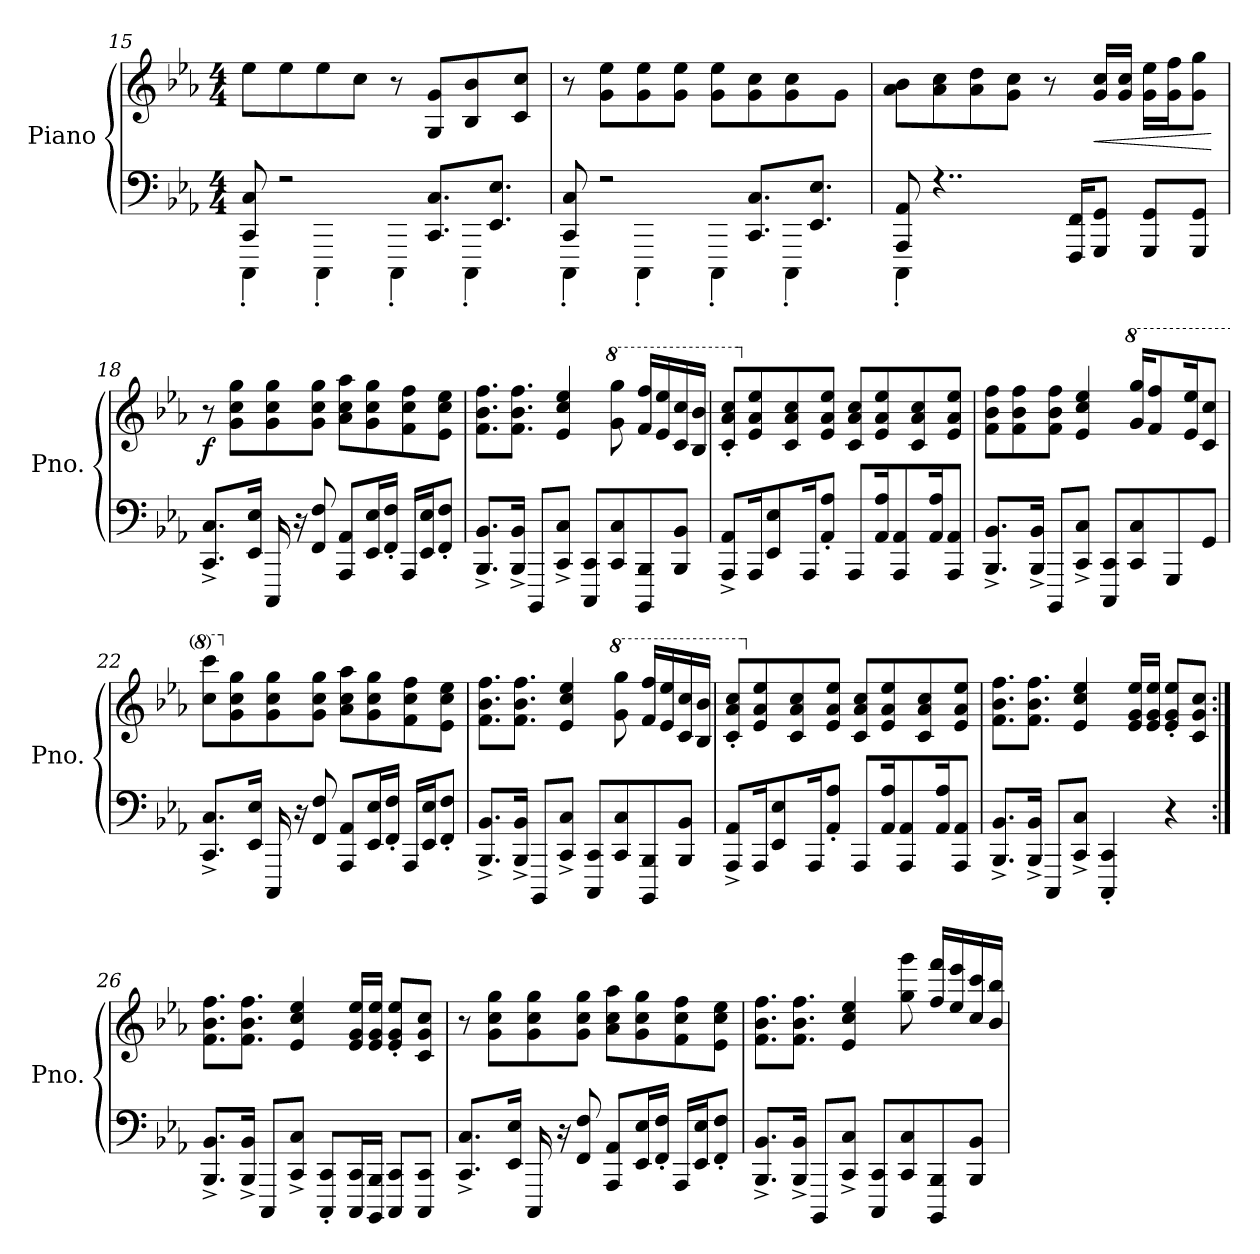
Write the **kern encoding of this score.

**kern	**kern	**dynam
*part1	*part1	*part1
*staff2	*staff1	*staff1/2
*I"Piano	*	*
*I'Pno.	*	*
!!LO:LB:g=z
*clefF4	*clefG2	*
*k[b-e-a-]	*k[b-e-a-]	*
*M4/4	*M4/4	*
=15	=15	=15
*^	*	*
8CC/ 8C/	4CCC'\	8ee-\L	.
2r	.	8ee-\	.
.	4CCC'\	8ee-\	.
.	.	8cc\J	.
.	4CCC'\	8r	.
8.CC/ 8.C/L	.	8G/ 8g/L	.
.	4CCC'\	8B-/ 8b-/	.
8.EE-/ 8.E-/J	.	.	.
.	.	8c/ 8cc/J	.
=16	=16	=16	=16
8CC/ 8C/	4CCC'\	8r	.
2r	.	8g\ 8ee-\L	.
.	4CCC'\	8g\ 8ee-\	.
.	.	8g\ 8ee-\J	.
.	4CCC'\	8g\ 8ee-\L	.
8.CC/ 8.C/L	.	8g\ 8cc\	.
.	4CCC'\	8g\ 8cc\	.
8.EE-/ 8.E-/J	.	.	.
.	.	8g\J	.
=17	=17	=17	=17
8AAA-/ 8AA-/	4CCC'\	8a-\ 8b-\L	.
4..r	.	8a-\ 8cc\	.
.	2.ryy	8a-\ 8dd\	.
.	.	8g\ 8cc\J	.
.	.	8r	.
16FFF/ 16FF/KL	.	.	.
!	!	!	!LO:HP:b
8GGG/ 8GG/J	.	16g/ 16cc/LL	<
.	.	16g/ 16cc/JJ	.
8GGG/ 8GG/L	.	16g\ 16ee-\LL	.
.	.	16g\ 16ff\J	.
8GGG/ 8GG/J	.	8g\ 8gg\J	.
*v	*v	*	*
.	.	[
!!LO:LB:g=z
=18	=18	=18
!	!	!LO:DY:b
8.CC/^ 8.C/^L	8r	f
.	8g\ 8cc\ 8gg\L	.
16EE-/ 16E-/Jk	.	.
16CCC/	8g\ 8cc\ 8gg\	.
16r	.	.
8FF/ 8F/	8g\ 8cc\ 8gg\J	.
8AAA-/ 8AA-/L	8a-\ 8cc\ 8aa-\L	.
16EE-/ 16E-/L	8g\ 8cc\ 8gg\	.
16FF/' 16F/'JJ	.	.
16AAA-/LL	8f\ 8cc\ 8ff\	.
16EE-/ 16E-/J	.	.
8FF/' 8F/'J	8e-\ 8cc\ 8ee-\J	.
=19	=19	=19
8.BBB-/^ 8.BB-/^L	8.f\ 8.b-\ 8.ff\L	.
16BBB-/^ 16BB-/^Jk	8.f\ 8.b-\ 8.ff\J	.
8BBBB-/L	.	.
8CC/^ 8C/^J	4e-/ 4cc/ 4ee-/	.
8CCC/ 8CC/L	.	.
*	*8va	*
8CC/ 8C/	8gg\ 8ggg\	.
8BBBB-/ 8BBB-/	16ff/ 16fff/LL	.
.	16ee-/ 16eee-/	.
8BBB-/ 8BB-/J	16cc/ 16ccc/	.
.	16b-/ 16bb-/JJ	.
=20	=20	=20
8AAA-/^ 8AA-/^L	8cc/' 8aa-/' 8ccc/'L	.
*	*X8va	*
16AAA-/K	8e-/ 8a-/ 8ee-/	.
8EE-/ 8E-/	.	.
.	8c/ 8a-/ 8cc/	.
16AAA-/K	.	.
8AA-/' 8A-/'J	8e-/ 8a-/ 8ee-/J	.
8AAA-/L	8c/ 8a-/ 8cc/L	.
16AA-/ 16A-/K	8e-/ 8a-/ 8ee-/	.
8AAA-/ 8AA-/	.	.
.	8c/ 8a-/ 8cc/	.
16AA-/ 16A-/K	.	.
8AAA-/ 8AA-/J	8e-/ 8a-/ 8ee-/J	.
!!LO:LB:g=z
=21	=21	=21
8.BBB-/^ 8.BB-/^L	8f\ 8b-\ 8ff\L	.
.	8f\ 8b-\ 8ff\	.
16BBB-/^ 16BB-/^Jk	.	.
8BBBB-/L	8f\ 8b-\ 8ff\J	.
8CC/^ 8C/^J	4e-/ 4cc/ 4ee-/	.
8CCC/ 8CC/L	.	.
*	*8va	*
8CC/ 8C/	16gg/ 16ggg/KL	.
.	8ff/ 8fff/	.
8GGG/	.	.
.	16ee-/ 16eee-/K	.
8GG/J	8cc/ 8ccc/J	.
=22	=22	=22
8.CC/^ 8.C/^L	8ccc\ 8cccc\L	.
*	*X8va	*
.	8g\ 8cc\ 8gg\	.
16EE-/ 16E-/Jk	.	.
16CCC/	8g\ 8cc\ 8gg\	.
16r	.	.
8FF/ 8F/	8g\ 8cc\ 8gg\J	.
8AAA-/ 8AA-/L	8a-\ 8cc\ 8aa-\L	.
16EE-/ 16E-/L	8g\ 8cc\ 8gg\	.
16FF/' 16F/'JJ	.	.
16AAA-/LL	8f\ 8cc\ 8ff\	.
16EE-/ 16E-/J	.	.
8FF/' 8F/'J	8e-\ 8cc\ 8ee-\J	.
=23	=23	=23
8.BBB-/^ 8.BB-/^L	8.f\ 8.b-\ 8.ff\L	.
16BBB-/^ 16BB-/^Jk	8.f\ 8.b-\ 8.ff\J	.
8BBBB-/L	.	.
8CC/^ 8C/^J	4e-/ 4cc/ 4ee-/	.
8CCC/ 8CC/L	.	.
*	*8va	*
8CC/ 8C/	8gg\ 8ggg\	.
*	*8va	*
8BBBB-/ 8BBB-/	16ff/ 16fff/LL	.
.	16ee-/ 16eee-/	.
8BBB-/ 8BB-/J	16cc/ 16ccc/	.
.	16b-/ 16bb-/JJ	.
!!LO:LB:g=z
=24	=24	=24
8AAA-/^ 8AA-/^L	8cc/' 8aa-/' 8ccc/'L	.
*	*X8va	*
*	*X8va	*
16AAA-/K	8e-/ 8a-/ 8ee-/	.
8EE-/ 8E-/	.	.
.	8c/ 8a-/ 8cc/	.
16AAA-/K	.	.
8AA-/' 8A-/'J	8e-/ 8a-/ 8ee-/J	.
8AAA-/L	8c/ 8a-/ 8cc/L	.
16AA-/ 16A-/K	8e-/ 8a-/ 8ee-/	.
8AAA-/ 8AA-/	.	.
.	8c/ 8a-/ 8cc/	.
16AA-/ 16A-/K	.	.
8AAA-/ 8AA-/J	8e-/ 8a-/ 8ee-/J	.
=25	=25	=25
8.BBB-/^ 8.BB-/^L	8.f\ 8.b-\ 8.ff\L	.
16BBB-/^ 16BB-/^Jk	8.f\ 8.b-\ 8.ff\J	.
8CCC/L	.	.
8CC/^ 8C/^J	4e-/ 4cc/ 4ee-/	.
4CCC/' 4CC/'	.	.
.	16e-/ 16g/ 16ee-/LL	.
.	16e-/ 16g/ 16ee-/JJ	.
4r	8e-/' 8g/' 8ee-/'L	.
.	8c/ 8g/ 8cc/J	.
=26:|!	=26:|!	=26:|!
8.BBB-/^ 8.BB-/^L	8.f\ 8.b-\ 8.ff\L	.
16BBB-/^ 16BB-/^Jk	8.f\ 8.b-\ 8.ff\J	.
8CCC/L	.	.
8CC/^ 8C/^J	4e-/ 4cc/ 4ee-/	.
8CCC/' 8CC/'L	.	.
16CCC/ 16CC/L	16e-/ 16g/ 16ee-/LL	.
16BBBB-/ 16BBB-/JJ	16e-/ 16g/ 16ee-/JJ	.
8CCC/ 8CC/L	8e-/' 8g/' 8ee-/'L	.
8CCC/ 8CC/J	8c/ 8g/ 8cc/J	.
!!LO:PB:g=z
=27	=27	=27
8.CC/^ 8.C/^L	8r	.
.	8g\ 8cc\ 8gg\L	.
16EE-/ 16E-/Jk	.	.
16CCC/	8g\ 8cc\ 8gg\	.
16r	.	.
8FF/ 8F/	8g\ 8cc\ 8gg\J	.
8AAA-/ 8AA-/L	8a-\ 8cc\ 8aa-\L	.
16EE-/ 16E-/L	8g\ 8cc\ 8gg\	.
16FF/' 16F/'JJ	.	.
16AAA-/LL	8f\ 8cc\ 8ff\	.
16EE-/ 16E-/J	.	.
8FF/' 8F/'J	8e-\ 8cc\ 8ee-\J	.
=28	=28	=28
8.BBB-/^ 8.BB-/^L	8.f\ 8.b-\ 8.ff\L	.
16BBB-/^ 16BB-/^Jk	8.f\ 8.b-\ 8.ff\J	.
8BBBB-/L	.	.
8CC/^ 8C/^J	4e-/ 4cc/ 4ee-/	.
8CCC/ 8CC/L	.	.
8CC/ 8C/	8gg\ 8ggg\	.
8BBBB-/ 8BBB-/	16ff/ 16fff/LL	.
.	16ee-/ 16eee-/	.
8BBB-/ 8BB-/J	16cc/ 16ccc/	.
.	16b-/ 16bb-/JJ	.
=	=	=
*-	*-	*-
